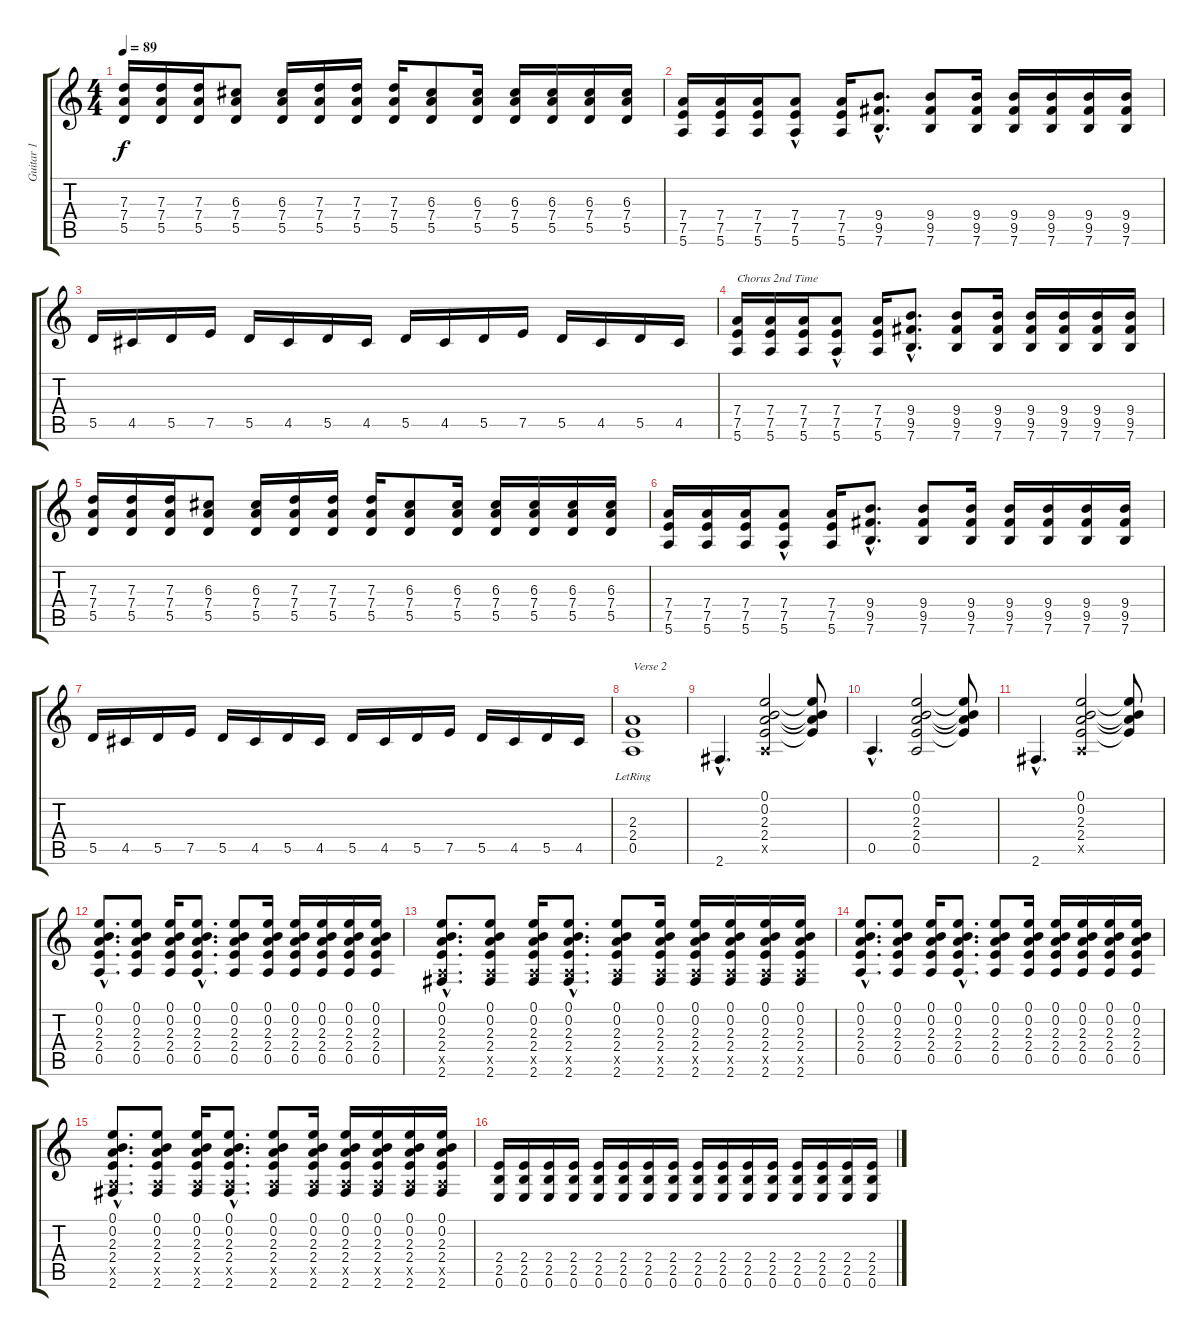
\track ("Guitar 1" "Guitar 1") {instrument distortionguitar}
\staff {score tabs}
\tuning (E4 B3 G3 D3 A2 E2) {hide}
\ts (4 4)
\tempo 89
\clef g2
\ks c
(7.3 7.4 5.5).16{dy f} (7.3 7.4 5.5).16 (7.3 7.4 5.5).16 (6.3 7.4 5.5).8 (6.3 7.4 5.5).16 (7.3 7.4 5.5).16 (7.3 7.4 5.5).16 (7.3 7.4 5.5).16 (6.3 7.4 5.5).8 (6.3 7.4 5.5).16 (6.3 7.4 5.5).16 (6.3 7.4 5.5).16 (6.3 7.4 5.5).16 (6.3 7.4 5.5).16 |
(7.4 7.5 5.6).16 (7.4 7.5 5.6).16 (7.4 7.5 5.6).16 (7.4{hac} 7.5 5.6{hac}).8 (7.4 7.5 5.6).16 (9.4{hac} 9.5{hac} 7.6{hac}).8{d} (9.4 9.5 7.6).8 (9.4 9.5 7.6).16 (9.4 9.5 7.6).16 (9.4 9.5 7.6).16 (9.4 9.5 7.6).16 (9.4 9.5 7.6).16 |
5.5.16 4.5.16 5.5.16 7.5.16 5.5.16 4.5.16 5.5.16 4.5.16 5.5.16 4.5.16 5.5.16 7.5.16 5.5.16 4.5.16 5.5.16 4.5.16 |
(7.4 7.5 5.6).16{txt "Chorus 2nd Time"} (7.4 7.5 5.6).16 (7.4 7.5 5.6).16 (7.4{hac} 7.5 5.6{hac}).8 (7.4 7.5 5.6).16 (9.4{hac} 9.5{hac} 7.6{hac}).8{d} (9.4 9.5 7.6).8 (9.4 9.5 7.6).16 (9.4 9.5 7.6).16 (9.4 9.5 7.6).16 (9.4 9.5 7.6).16 (9.4 9.5 7.6).16 |
(7.3 7.4 5.5).16 (7.3 7.4 5.5).16 (7.3 7.4 5.5).16 (6.3 7.4 5.5).8 (6.3 7.4 5.5).16 (7.3 7.4 5.5).16 (7.3 7.4 5.5).16 (7.3 7.4 5.5).16 (6.3 7.4 5.5).8 (6.3 7.4 5.5).16 (6.3 7.4 5.5).16 (6.3 7.4 5.5).16 (6.3 7.4 5.5).16 (6.3 7.4 5.5).16 |
(7.4 7.5 5.6).16 (7.4 7.5 5.6).16 (7.4 7.5 5.6).16 (7.4{hac} 7.5 5.6{hac}).8 (7.4 7.5 5.6).16 (9.4{hac} 9.5{hac} 7.6{hac}).8{d} (9.4 9.5 7.6).8 (9.4 9.5 7.6).16 (9.4 9.5 7.6).16 (9.4 9.5 7.6).16 (9.4 9.5 7.6).16 (9.4 9.5 7.6).16 |
5.5.16 4.5.16 5.5.16 7.5.16 5.5.16 4.5.16 5.5.16 4.5.16 5.5.16 4.5.16 5.5.16 7.5.16 5.5.16 4.5.16 5.5.16 4.5.16 |
(2.3{lr} 2.4{lr} 0.5).1{txt "Verse 2"} |
2.6{hac}.4{d} (0.1 0.2 2.3 2.4 0.5{x}).2 (0.1{t} 0.2{t} 2.3{t} 2.4{t}).8 |
0.5{hac}.4{d} (0.1 0.2 2.3 2.4 0.5).2 (0.1{t} 0.2{t} 2.3{t} 2.4{t}).8 |
2.6{hac}.4{d} (0.1 0.2 2.3 2.4 0.5{x}).2 (0.1{t} 0.2{t} 2.3{t} 2.4{t}).8 |
(0.1{hac} 0.2{hac} 2.3{hac} 2.4{hac} 0.5{hac}).8{d} (0.1 0.2 2.3 2.4 0.5).8 (0.1 0.2 2.3 2.4 0.5).16 (0.1{hac} 0.2{hac} 2.3{hac} 2.4{hac} 0.5{hac}).8{d} (0.1 0.2 2.3 2.4 0.5).8 (0.1 0.2 2.3 2.4 0.5).16 (0.1 0.2 2.3 2.4 0.5).16 (0.1 0.2 2.3 2.4 0.5).16 (0.1 0.2 2.3 2.4 0.5).16 (0.1 0.2 2.3 2.4 0.5).16 |
(0.1{hac} 0.2{hac} 2.3{hac} 2.4{hac} 0.5{hac x} 2.6{hac}).8{d} (0.1 0.2 2.3 2.4 0.5{x} 2.6).8 (0.1 0.2 2.3 2.4 0.5{x} 2.6).16 (0.1{hac} 0.2{hac} 2.3{hac} 2.4{hac} 0.5{hac x} 2.6{hac}).8{d} (0.1 0.2 2.3 2.4 0.5{x} 2.6).8 (0.1 0.2 2.3 2.4 0.5{x} 2.6).16 (0.1 0.2 2.3 2.4 0.5{x} 2.6).16 (0.1 0.2 2.3 2.4 0.5{x} 2.6).16 (0.1 0.2 2.3 2.4 0.5{x} 2.6).16 (0.1 0.2 2.3 2.4 0.5{x} 2.6).16 |
(0.1{hac} 0.2{hac} 2.3{hac} 2.4{hac} 0.5{hac}).8{d} (0.1 0.2 2.3 2.4 0.5).8 (0.1 0.2 2.3 2.4 0.5).16 (0.1{hac} 0.2{hac} 2.3{hac} 2.4{hac} 0.5{hac}).8{d} (0.1 0.2 2.3 2.4 0.5).8 (0.1 0.2 2.3 2.4 0.5).16 (0.1 0.2 2.3 2.4 0.5).16 (0.1 0.2 2.3 2.4 0.5).16 (0.1 0.2 2.3 2.4 0.5).16 (0.1 0.2 2.3 2.4 0.5).16 |
(0.1{hac} 0.2{hac} 2.3{hac} 2.4{hac} 0.5{hac x} 2.6{hac}).8{d} (0.1 0.2 2.3 2.4 0.5{x} 2.6).8 (0.1 0.2 2.3 2.4 0.5{x} 2.6).16 (0.1{hac} 0.2{hac} 2.3{hac} 2.4{hac} 0.5{hac x} 2.6{hac}).8{d} (0.1 0.2 2.3 2.4 0.5{x} 2.6).8 (0.1 0.2 2.3 2.4 0.5{x} 2.6).16 (0.1 0.2 2.3 2.4 0.5{x} 2.6).16 (0.1 0.2 2.3 2.4 0.5{x} 2.6).16 (0.1 0.2 2.3 2.4 0.5{x} 2.6).16 (0.1 0.2 2.3 2.4 0.5{x} 2.6).16 |
(2.4 2.5 0.6).16 (2.4 2.5 0.6).16 (2.4 2.5 0.6).16 (2.4 2.5 0.6).16 (2.4 2.5 0.6).16 (2.4 2.5 0.6).16 (2.4 2.5 0.6).16 (2.4 2.5 0.6).16 (2.4 2.5 0.6).16 (2.4 2.5 0.6).16 (2.4 2.5 0.6).16 (2.4 2.5 0.6).16 (2.4 2.5 0.6).16 (2.4 2.5 0.6).16 (2.4 2.5 0.6).16 (2.4 2.5 0.6).16
